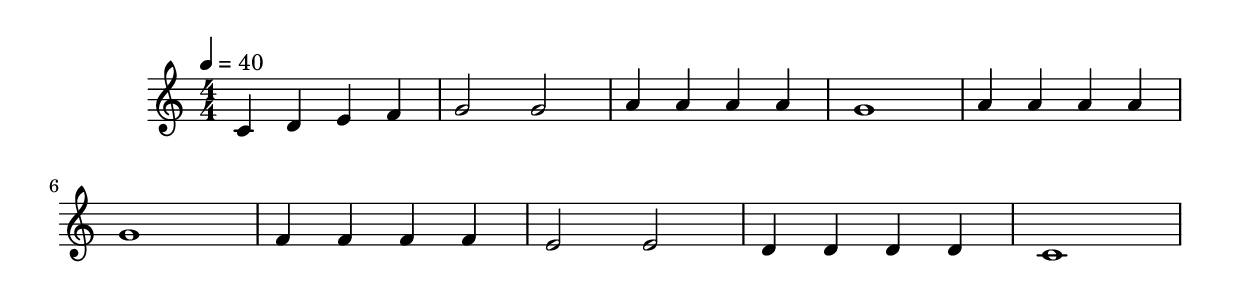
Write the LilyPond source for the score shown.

%{
Welcome to LilyPond
===================

Congratulations, LilyPond has been installed successfully.

Now to take it for the first test run.

  1. Save this LilyPond file on your desktop with the name "test.ly".

  2. Pick it up from the desktop with your mouse pointer, drag and drop
     it onto the LilyPond icon.

  3. LilyPond automatically produces a PDF file from the musical scale
     below.

  4. To print or view the result, click on the newly produced file
     called

        test.pdf

  5. If you see a piece of music with a scale, LilyPond is working properly.

Next, you'll want to get started on your own scores.  To do this you'll 
  need to learn about using LilyPond.

LilyPond's interface is text-based, rather than graphical. Please visit the
  help page at http://lilypond.org/introduction.html.  This will
  point you to a quick tutorial and extensive documentation.

Good luck with LilyPond!  Happy engraving.

%}

% \version "2.20.0"  % necessary for upgrading to future LilyPond versions.

% \header{
%   title = "A scale in LilyPond"
%   subtitle = "Tach auch"
% }

\relative c'
{
    \clef "treble" \numericTimeSignature\time 4/4 \tempo 4=40
    c d e f g2 g a4 a a a g1 a4 a a a \break
    g1 f4 f f f e2 e d4 d d d c1
}